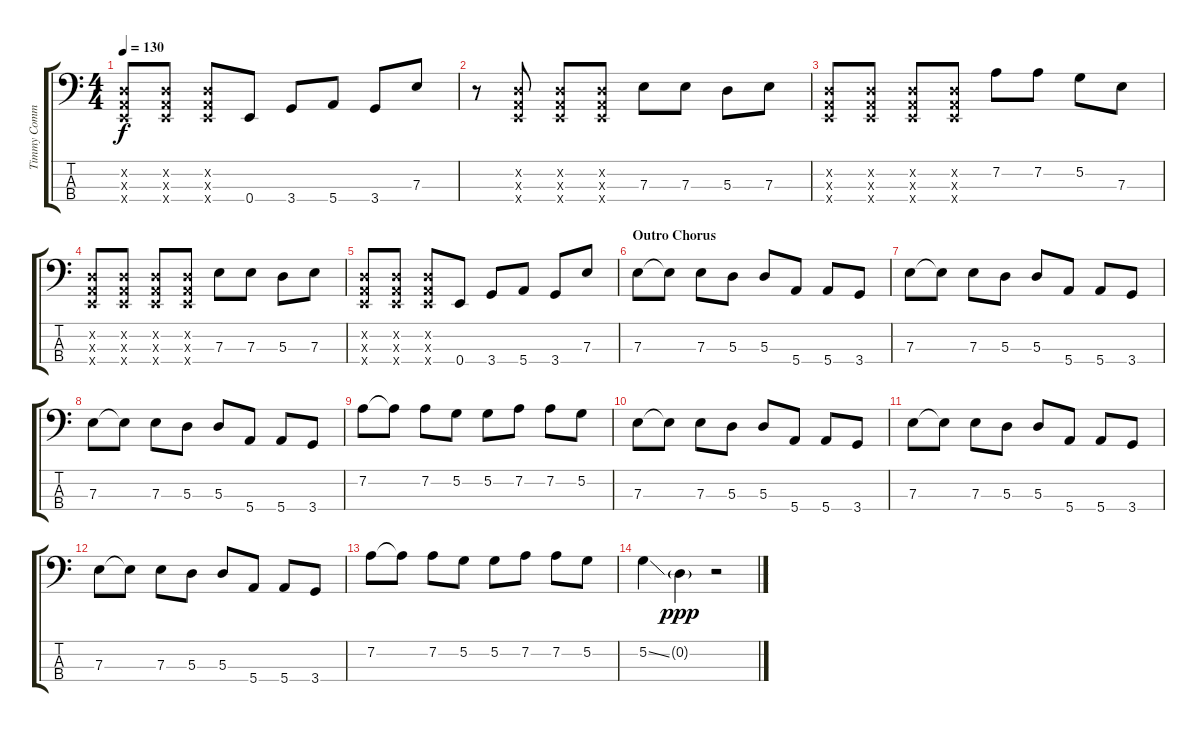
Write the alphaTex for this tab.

\track ("Timmy Commerford - Bass" "Timmy Comm") {instrument electricbassfinger}
\staff {score tabs}
\tuning (G2 D2 A1 E1) {hide}
\ts (4 4)
\tempo 130
\clef f4
\ks c
(0.2{x} 0.3{x} 0.4{x}).8{dy f} (0.2{x} 0.3{x} 0.4{x}).8 (0.2{x} 0.3{x} 0.4{x}).8 0.4.8 3.4.8 5.4.8 3.4.8 7.3.8 |
r.8 (0.2{x} 0.3{x} 0.4{x}).8 (0.2{x} 0.3{x} 0.4{x}).8 (0.2{x} 0.3{x} 0.4{x}).8 7.3.8 7.3.8 5.3.8 7.3.8 |
(0.2{x} 0.3{x} 0.4{x}).8 (0.2{x} 0.3{x} 0.4{x}).8 (0.2{x} 0.3{x} 0.4{x}).8 (0.2{x} 0.3{x} 0.4{x}).8 7.2.8 7.2.8 5.2.8 7.3.8 |
(0.2{x} 0.3{x} 0.4{x}).8 (0.2{x} 0.3{x} 0.4{x}).8 (0.2{x} 0.3{x} 0.4{x}).8 (0.2{x} 0.3{x} 0.4{x}).8 7.3.8 7.3.8 5.3.8 7.3.8 |
(0.2{x} 0.3{x} 0.4{x}).8 (0.2{x} 0.3{x} 0.4{x}).8 (0.2{x} 0.3{x} 0.4{x}).8 0.4.8 3.4.8 5.4.8 3.4.8 7.3.8 |
\section ("" "Outro Chorus")
7.3.8 7.3{t}.8 7.3.8 5.3.8 5.3.8 5.4.8 5.4.8 3.4.8 |
7.3.8 7.3{t}.8 7.3.8 5.3.8 5.3.8 5.4.8 5.4.8 3.4.8 |
7.3.8 7.3{t}.8 7.3.8 5.3.8 5.3.8 5.4.8 5.4.8 3.4.8 |
7.2.8 7.2{t}.8 7.2.8 5.2.8 5.2.8 7.2.8 7.2.8 5.2.8 |
7.3.8 7.3{t}.8 7.3.8 5.3.8 5.3.8 5.4.8 5.4.8 3.4.8 |
7.3.8 7.3{t}.8 7.3.8 5.3.8 5.3.8 5.4.8 5.4.8 3.4.8 |
7.3.8 7.3{t}.8 7.3.8 5.3.8 5.3.8 5.4.8 5.4.8 3.4.8 |
7.2.8 7.2{t}.8 7.2.8 5.2.8 5.2.8 7.2.8 7.2.8 5.2.8 |
5.2{ss}.4 0.2{g}.4{dy ppp} r.2
